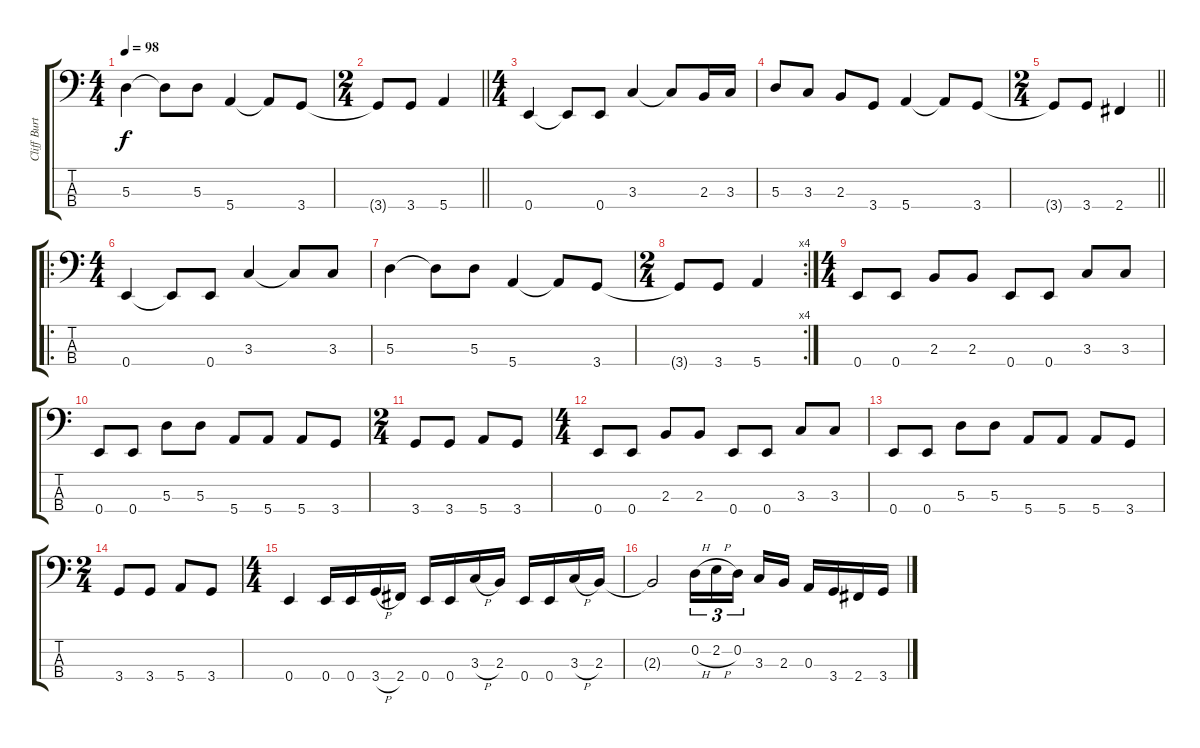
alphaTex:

\track ("Cliff Burton" "Cliff Burt") {instrument electricbassfinger}
\staff {score tabs}
\tuning (G2 D2 A1 E1) {hide}
\ts (4 4)
\tempo 98
\clef f4
\ks c
5.3.4{dy f} 5.3{t}.8 5.3.8 5.4.4 5.4{t}.8 3.4.8 |
\ts (2 4)
\barLineRight lightlight
3.4{t}.8 3.4.8 5.4.4 |
\ts (4 4)
0.4.4 0.4{t}.8 0.4.8 3.3.4 3.3{t}.8 2.3.16 3.3.16 |
5.3.8 3.3.8 2.3.8 3.4.8 5.4.4 5.4{t}.8 3.4.8 |
\ts (2 4)
\barLineRight lightlight
3.4{t}.8 3.4.8 2.4.4 |
\ro
\ts (4 4)
0.4.4 0.4{t}.8 0.4.8 3.3.4 3.3{t}.8 3.3.8 |
5.3.4 5.3{t}.8 5.3.8 5.4.4 5.4{t}.8 3.4.8 |
\rc 4
\ts (2 4)
3.4{t}.8 3.4.8 5.4.4 |
\ts (4 4)
0.4.8 0.4.8 2.3.8 2.3.8 0.4.8 0.4.8 3.3.8 3.3.8 |
0.4.8 0.4.8 5.3.8 5.3.8 5.4.8 5.4.8 5.4.8 3.4.8 |
\ts (2 4)
3.4.8 3.4.8 5.4.8 3.4.8 |
\ts (4 4)
0.4.8 0.4.8 2.3.8 2.3.8 0.4.8 0.4.8 3.3.8 3.3.8 |
0.4.8 0.4.8 5.3.8 5.3.8 5.4.8 5.4.8 5.4.8 3.4.8 |
\ts (2 4)
3.4.8 3.4.8 5.4.8 3.4.8 |
\ts (4 4)
0.4.4 0.4.16 0.4.16 3.4{h}.16 2.4.16 0.4.16 0.4.16 3.3{h}.16 2.3.16 0.4.16 0.4.16 3.3{h}.16 2.3.16 |
2.3{t}.2 0.2{h}.16{tu (3 2)} 2.2{h}.16{tu (3 2)} 0.2.16{tu (3 2) beam splitsecondary} 3.3.16 2.3.16 0.3.16 3.4.16 2.4.16 3.4.16
